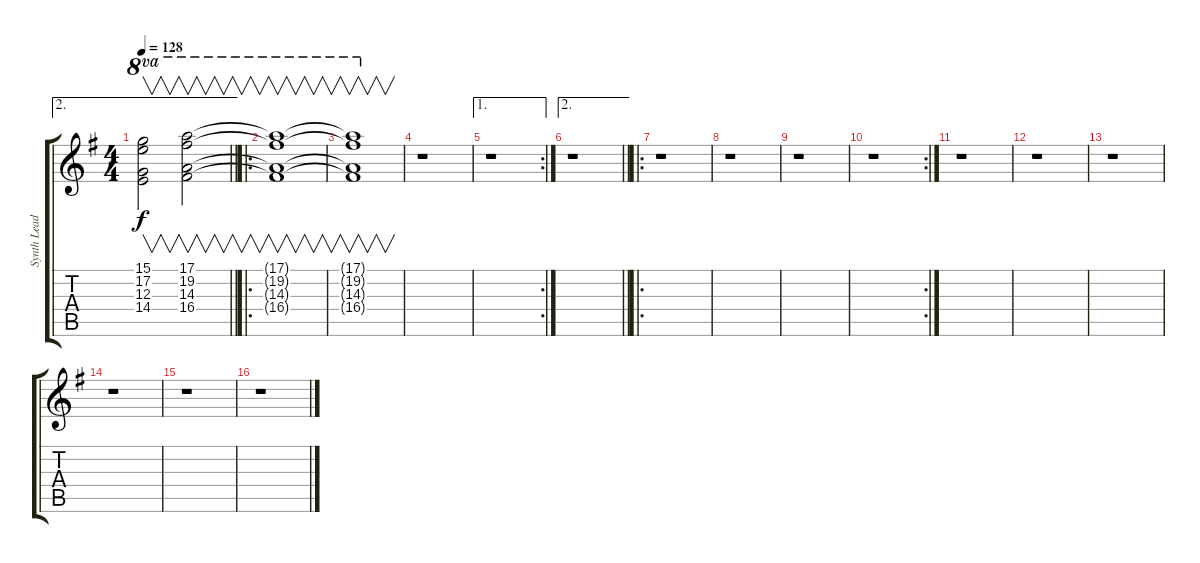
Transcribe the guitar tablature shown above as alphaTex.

\track ("Synth Lead" "Synth Lead") {instrument synthstrings1}
\staff {score tabs}
\tuning (E5 B4 G4 D4 A3 E3) {hide}
\ae 2
\ts (4 4)
\tempo 128
\clef g2
\barLineRight lightlight
\ks g
(15.1{t} 17.2{t} 12.3{t} 14.4{t}).2{v ot 8va dy f} (17.1 19.2 14.3 16.4).2{v ot 8va} |
\ro
(17.1{t} 19.2{t} 14.3{t} 16.4{t}).1{v ot 8va} |
(17.1{t} 19.2{t} 14.3{t} 16.4{t}).1{v ot 8va} |
r.1 |
\ae 1
\rc 2
r.1 |
\ae 2
\barLineRight lightlight
r.1 |
\ro
r.1 |
r.1 |
r.1 |
\rc 2
r.1 |
r.1 |
r.1 |
r.1 |
r.1 |
r.1 |
r.1
